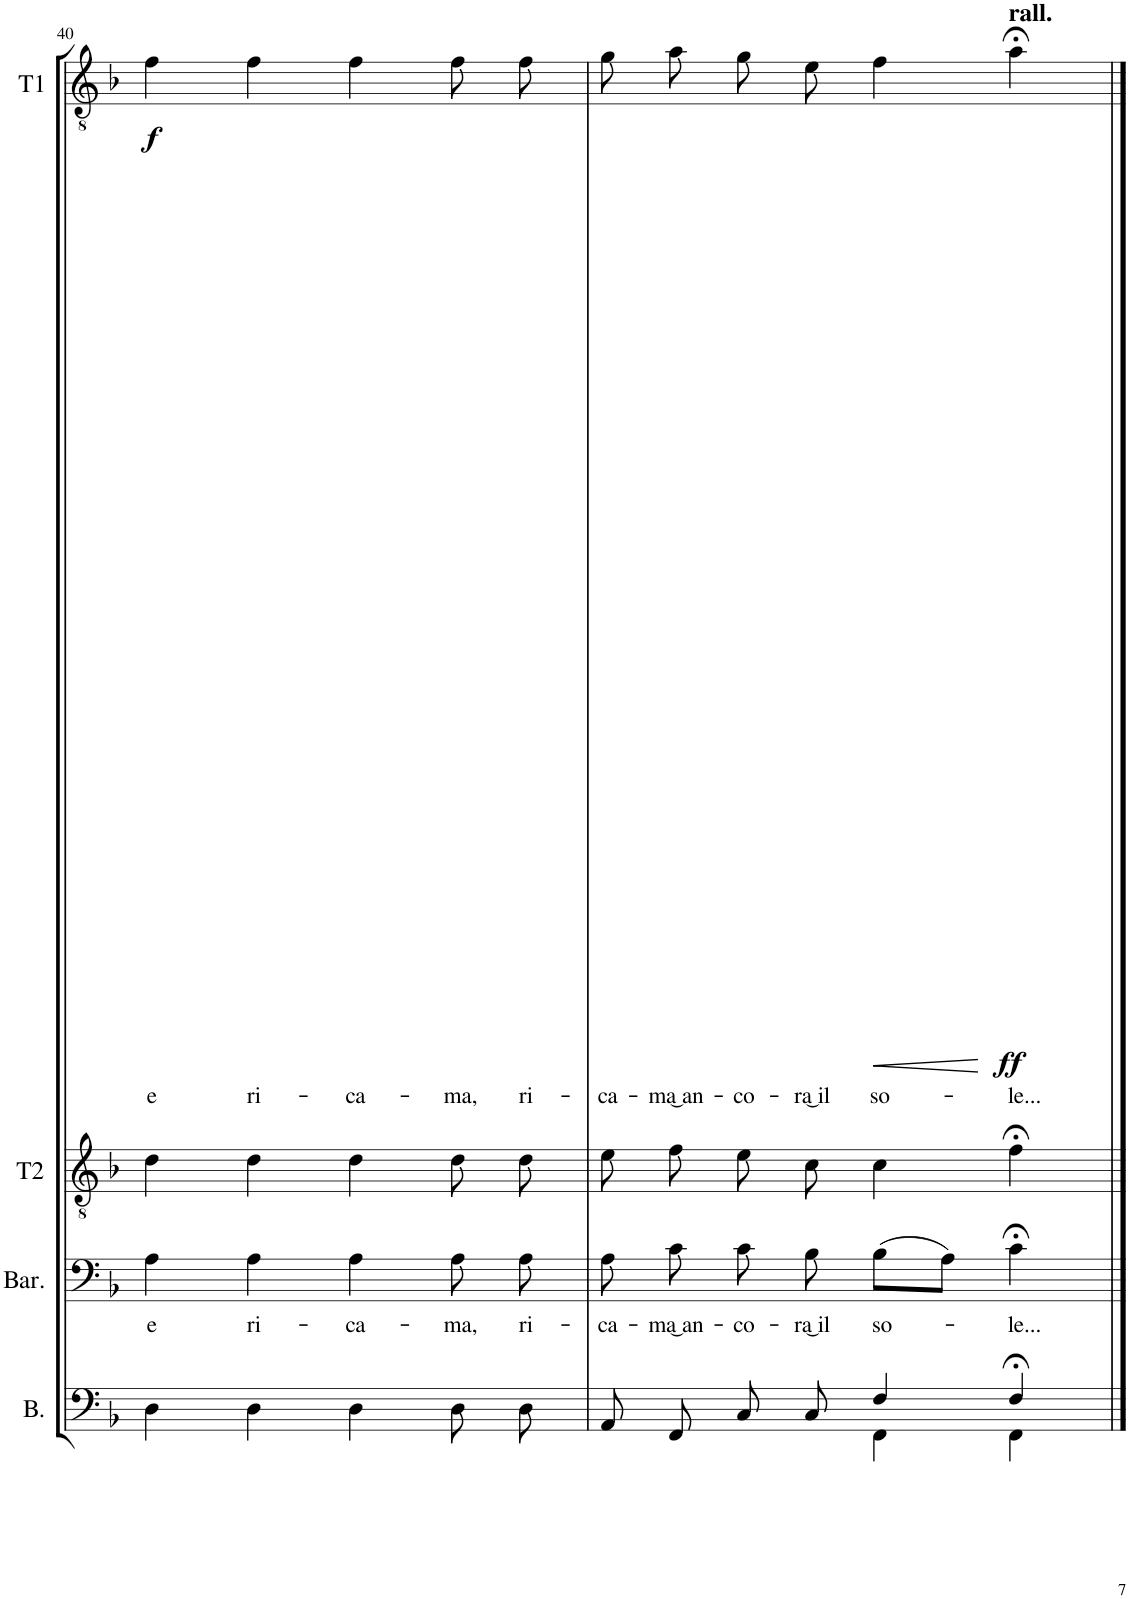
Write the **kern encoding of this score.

**kern	**kern	**text	**kern	**kern	**text	**dynam
*part4	*part3	*part3	*part2	*part1	*part1	*part1
*staff4	*staff3	*staff3	*staff2	*staff1	*staff1	*staff1
*I"Basso	*I"Baritono	*	*I"Tenore II	*I"Tenore I	*	*
*I'B.	*I'Bar.	*	*I'T2	*I'T1	*	*
!!LO:PB:g=z
*clefF4	*clefF4	*	*clefGv2	*clefGv2	*	*
*k[b-]	*k[b-]	*	*k[b-]	*k[b-]	*	*
*M4/4	*M4/4	*	*M4/4	*M4/4	*	*
*met(c)	*met(c)	*	*met(c)	*met(c)	*	*
=40	=40	=40	=40	=40	=40	=40
!	!	!LO:LY:b	!	!	!LO:LY:b	!LO:DY:b
4D\	4A\	e	4d\	4f\	e	f
!	!	!LO:LY:b	!	!	!LO:LY:b	!
4D\	4A\	ri-	4d\	4f\	ri-	.
!	!	!LO:LY:b	!	!	!LO:LY:b	!
4D\	4A\	-ca-	4d\	4f\	-ca-	.
!	!	!LO:LY:b	!	!	!LO:LY:b	!
8D\L	8A\	-ma,	8d\L	8f\L	-ma,	.
!	!	!LO:LY:b	!	!	!LO:LY:b	!
8D\J	8A\	ri-	8d\J	8f\J	ri-	.
=41	=41	=41	=41	=41	=41	=41
*^	*	*	*	*	*	*
!	!	!	!LO:LY:b	!	!	!LO:LY:b	!
8AA/L	2ryy	8A\	-ca-	8e\L	8g\L	-ca-	.
!	!	!	!LO:LY:b	!	!	!LO:LY:b	!
8FF/J	.	8c\	-ma͜ an-	8f\J	8a\J	-ma͜ an-	.
!	!	!	!LO:LY:b	!	!	!LO:LY:b	!
8C/L	.	8c\	-co-	8e\L	8g\L	-co-	.
!	!	!	!LO:LY:b	!	!	!LO:LY:b	!
8C/J	.	8B-\	-ra͜ il	8c\J	8e\J	-ra͜ il	.
!	!	!	!LO:LY:b	!	!	!LO:LY:b	!LO:HP:b
4F/	4FF\	(8B-\L	so-	4c\	4f\	so-	<
.	.	8A\J)	.	.	.	.	.
!	!	!	!	!	!LO:TX:a:B:t=rall.	!	!
!	!	!	!LO:LY:b	!	!	!LO:LY:b	!LO:DY:n=1:b
4F;</	4FF\	4c;<\	-le...	4f;<\	4a;<\	-le...	[ ff
*v	*v	*	*	*	*	*	*
==	==	==	==	==	==	==
*-	*-	*-	*-	*-	*-	*-
